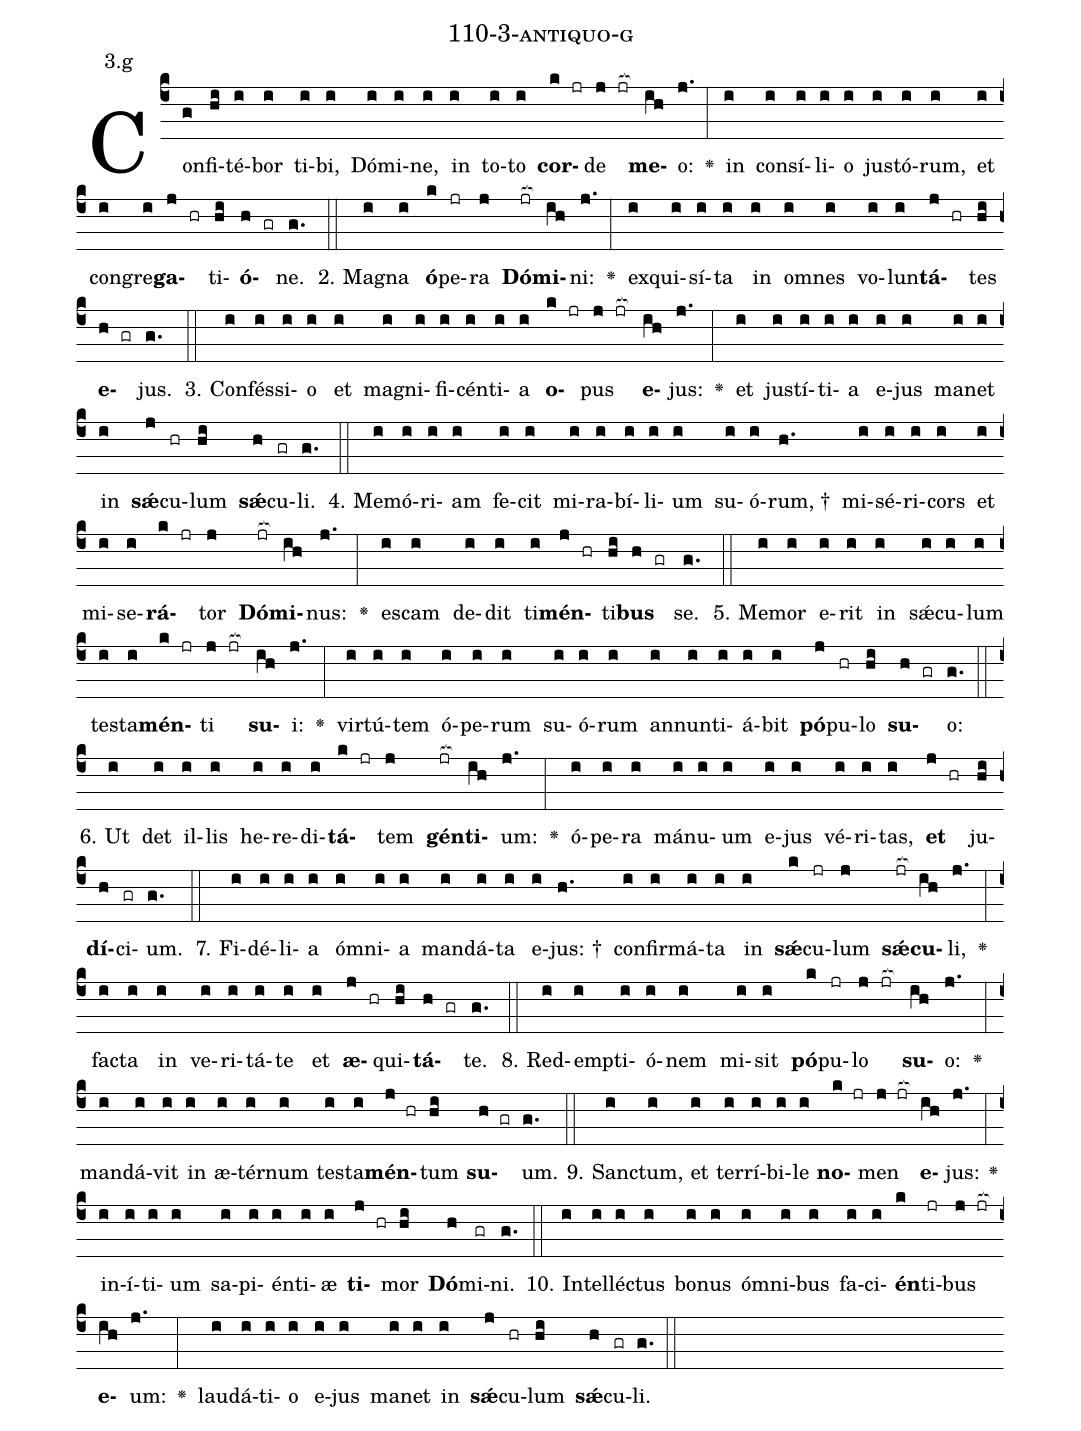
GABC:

name: 110-3-antiquo-g;
annotation: 3.g;
%%
(c4)Con(g)fi(hi)té(i)bor(i) ti(i)bi,(i) Dó(i)mi(i)ne,(i) in(i) to(i)to(i) <b>cor</b>(k jr)de(j jr[ocb:1{]) <b>me</b>(ih[ocb:0}])o:(j.) <v>\greheightstar</v>(:) in(i) con(i)sí(i)li(i)o(i) jus(i)tó(i)rum,(i) et(i) con(i)gre(i)<b>ga</b>(j hr)ti(hi)<b>ó</b>(h gr)ne.(g.) (::)
2. Ma(i)gna(i) <b>ó</b>(k)pe(jr)ra(j) <b>Dó</b>(jr[ocb:1{])<b>mi</b>(ih[ocb:0}])ni:(j.) <v>\greheightstar</v>(:) ex(i)qui(i)sí(i)ta(i) in(i) om(i)nes(i) vo(i)lun(i)<b>tá</b>(j hr)tes(hi) <b>e</b>(h gr)jus.(g.) (::)
3. Con(i)fés(i)si(i)o(i) et(i) ma(i)gni(i)fi(i)cén(i)ti(i)a(i) <b>o</b>(k jr)pus(j jr[ocb:1{]) <b>e</b>(ih[ocb:0}])jus:(j.) <v>\greheightstar</v>(:) et(i) jus(i)tí(i)ti(i)a(i) e(i)jus(i) ma(i)net(i) in(i) <b>sǽ</b>(j)cu(hr)lum(hi) <b>sǽ</b>(h)cu(gr)li.(g.) (::)
4. Me(i)mó(i)ri(i)am(i) fe(i)cit(i) mi(i)ra(i)bí(i)li(i)um(i) su(i)ó(i)rum, †(h.) mi(i)sé(i)ri(i)cors(i) et(i) mi(i)se(i)<b>rá</b>(k jr)tor(j) <b>Dó</b>(jr[ocb:1{])<b>mi</b>(ih[ocb:0}])nus:(j.) <v>\greheightstar</v>(:) es(i)cam(i) de(i)dit(i) ti(i)<b>mén</b>(j hr)ti(hi)<b>bus</b>(h gr) se.(g.) (::)
5. Me(i)mor(i) e(i)rit(i) in(i) sǽ(i)cu(i)lum(i) tes(i)ta(i)<b>mén</b>(k jr)ti(j jr[ocb:1{]) <b>su</b>(ih[ocb:0}])i:(j.) <v>\greheightstar</v>(:) vir(i)tú(i)tem(i) ó(i)pe(i)rum(i) su(i)ó(i)rum(i) an(i)nun(i)ti(i)á(i)bit(i) <b>pó</b>(j)pu(hr)lo(hi) <b>su</b>(h gr)o:(g.) (::)
6. Ut(i) det(i) il(i)lis(i) he(i)re(i)di(i)<b>tá</b>(k jr)tem(j) <b>gén</b>(jr[ocb:1{])<b>ti</b>(ih[ocb:0}])um:(j.) <v>\greheightstar</v>(:) ó(i)pe(i)ra(i) má(i)nu(i)um(i) e(i)jus(i) vé(i)ri(i)tas,(i) <b>et</b>(j hr) ju(hi)<b>dí</b>(h)ci(gr)um.(g.) (::)
7. Fi(i)dé(i)li(i)a(i) óm(i)ni(i)a(i) man(i)dá(i)ta(i) e(i)jus: †(h.) con(i)fir(i)má(i)ta(i) in(i) <b>sǽ</b>(k)cu(jr)lum(j) <b>sǽ</b>(jr[ocb:1{])<b>cu</b>(ih[ocb:0}])li,(j.) <v>\greheightstar</v>(:) fac(i)ta(i) in(i) ve(i)ri(i)tá(i)te(i) et(i) <b>æ</b>(j hr)qui(hi)<b>tá</b>(h gr)te.(g.) (::)
8. Red(i)emp(i)ti(i)ó(i)nem(i) mi(i)sit(i) <b>pó</b>(k)pu(jr)lo(j jr[ocb:1{]) <b>su</b>(ih[ocb:0}])o:(j.) <v>\greheightstar</v>(:) man(i)dá(i)vit(i) in(i) æ(i)tér(i)num(i) tes(i)ta(i)<b>mén</b>(j hr)tum(hi) <b>su</b>(h gr)um.(g.) (::)
9. Sanc(i)tum,(i) et(i) ter(i)rí(i)bi(i)le(i) <b>no</b>(k jr)men(j jr[ocb:1{]) <b>e</b>(ih[ocb:0}])jus:(j.) <v>\greheightstar</v>(:) in(i)í(i)ti(i)um(i) sa(i)pi(i)én(i)ti(i)æ(i) <b>ti</b>(j hr)mor(hi) <b>Dó</b>(h)mi(gr)ni.(g.) (::)
10. In(i)tel(i)léc(i)tus(i) bo(i)nus(i) óm(i)ni(i)bus(i) fa(i)ci(i)<b>én</b>(k)ti(jr)bus(j jr[ocb:1{]) <b>e</b>(ih[ocb:0}])um:(j.) <v>\greheightstar</v>(:) lau(i)dá(i)ti(i)o(i) e(i)jus(i) ma(i)net(i) in(i) <b>sǽ</b>(j)cu(hr)lum(hi) <b>sǽ</b>(h)cu(gr)li.(g.) (::)
